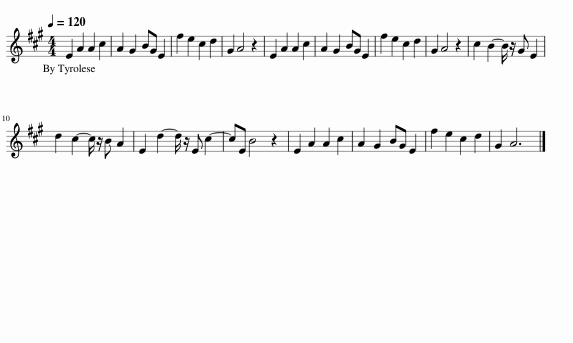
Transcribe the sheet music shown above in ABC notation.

X:1
L:1/8
Q:1/4=120
M:4/4
I:linebreak $
K:A
V:1 treble
V:1
 E2 A2 A2 c2 | A2 G2 BG E2 | f2 e2 c2 d2 | G2 A4 z2 | E2 A2 A2 c2 | %5
 A2 G2 BG E2 | f2 e2 c2 d2 | G2 A4 z2 | c2 B2- B/ z/ G E2 |$ d2 c2- c/ z/ B A2 | %10
 E2 d2- d/ z/ E c2- | cE B4 z2 | E2 A2 A2 c2 | A2 G2 BG E2 | f2 e2 c2 d2 | %15
 G2 A6 |] %16
